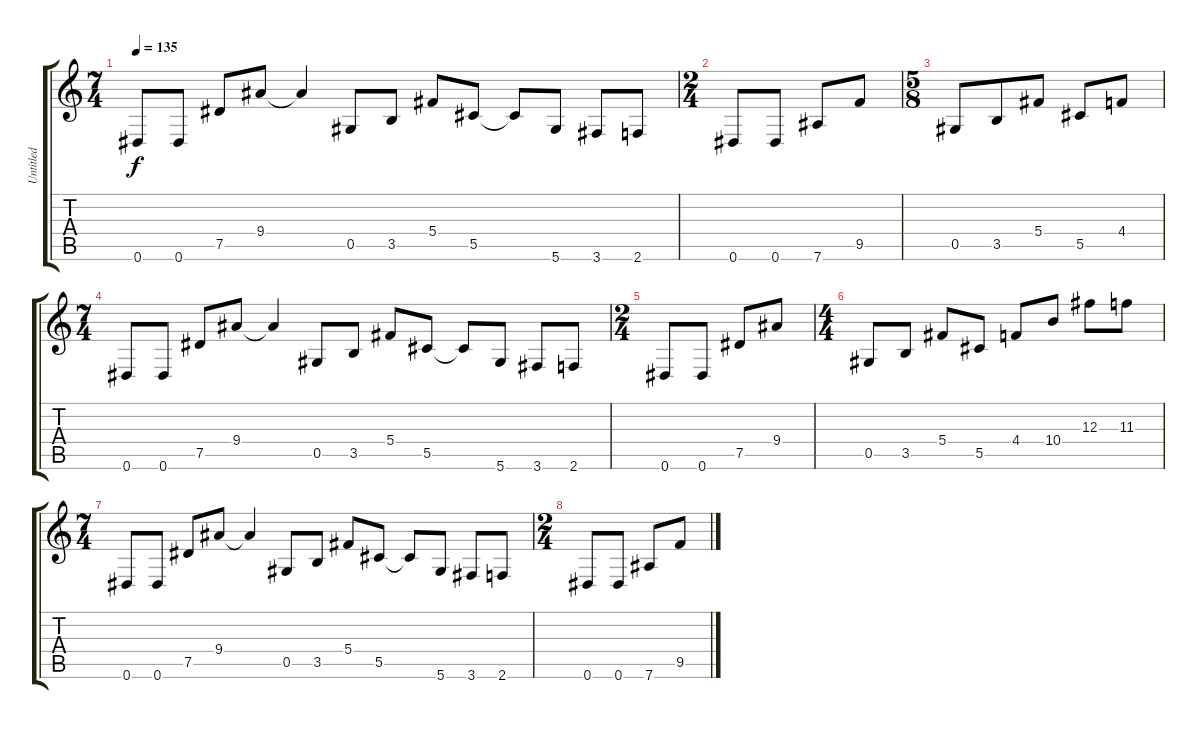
\track ("Untitled" "Untitled") {instrument overdrivenguitar}
\staff {score tabs}
\tuning (Eb4 Bb3 Gb3 Db3 Ab2 Eb2) {hide}
\ts (7 4)
\tempo 135
\clef g2
\ks c
0.6.8{dy f} 0.6.8 7.5.8 9.4.8 9.4{t}.4 0.5.8 3.5.8 5.4.8 5.5.8 5.5{t}.8 5.6.8 3.6.8 2.6.8 |
\ts (2 4)
0.6.8 0.6.8 7.6.8 9.5.8 |
\ts (5 8)
0.5.8 3.5.8 5.4.8 5.5.8 4.4.8 |
\ts (7 4)
0.6.8 0.6.8 7.5.8 9.4.8 9.4{t}.4 0.5.8 3.5.8 5.4.8 5.5.8 5.5{t}.8 5.6.8 3.6.8 2.6.8 |
\ts (2 4)
0.6.8 0.6.8 7.5.8 9.4.8 |
\ts (4 4)
0.5.8 3.5.8 5.4.8 5.5.8 4.4.8 10.4.8 12.3.8 11.3.8 |
\ts (7 4)
0.6.8 0.6.8 7.5.8 9.4.8 9.4{t}.4 0.5.8 3.5.8 5.4.8 5.5.8 5.5{t}.8 5.6.8 3.6.8 2.6.8 |
\ts (2 4)
0.6.8 0.6.8 7.6.8 9.5.8
